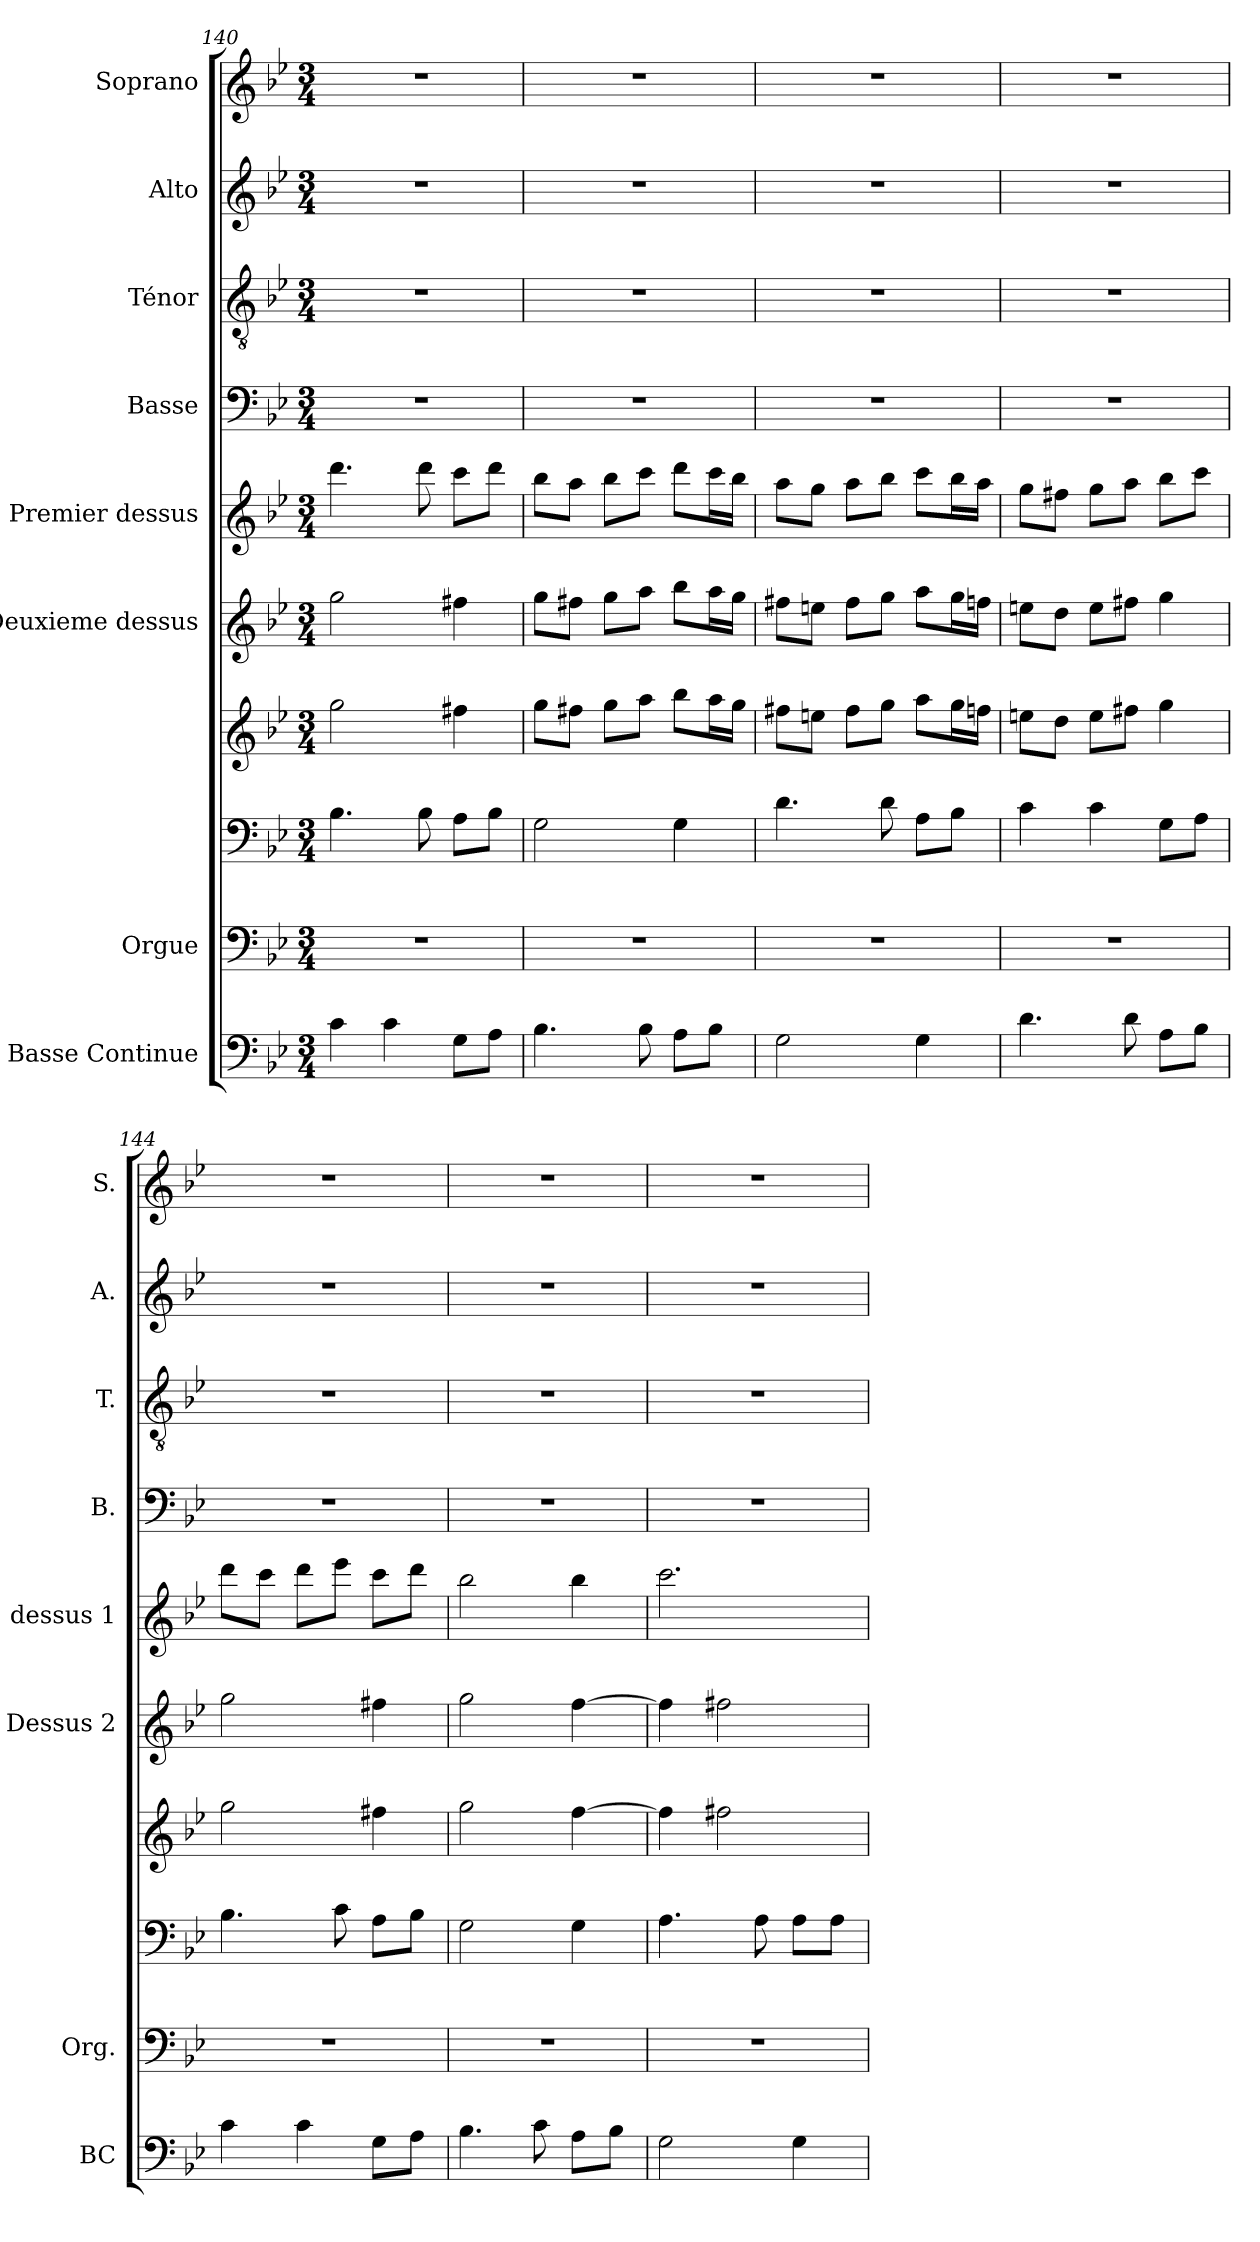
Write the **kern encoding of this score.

**kern	**kern	**kern	**kern	**kern	**kern	**kern	**kern	**kern	**kern
*part8	*part7	*part7	*part7	*part6	*part5	*part4	*part3	*part2	*part1
*staff10	*staff9	*staff8	*staff7	*staff6	*staff5	*staff4	*staff3	*staff2	*staff1
*I"Basse Continue	*I"Orgue	*	*	*I"Deuxieme dessus	*I"Premier dessus	*I"Basse	*I"Ténor	*I"Alto	*I"Soprano
*I'BC	*I'Org.	*	*	*I'Dessus 2	*I'dessus 1	*I'B.	*I'T.	*I'A.	*I'S.
*clefF4	*clefF4	*clefF4	*clefG2	*clefG2	*clefG2	*clefF4	*clefGv2	*clefG2	*clefG2
*k[b-e-]	*k[b-e-]	*k[b-e-]	*k[b-e-]	*k[b-e-]	*k[b-e-]	*k[b-e-]	*k[b-e-]	*k[b-e-]	*k[b-e-]
*M3/4	*M3/4	*M3/4	*M3/4	*M3/4	*M3/4	*M3/4	*M3/4	*M3/4	*M3/4
=140	=140	=140	=140	=140	=140	=140	=140	=140	=140
4c	2.r	4.B-\	2gg\	2gg	4.ddd	2.r	2.r	2.r	2.r
4c	.	.	.	.	.	.	.	.	.
.	.	8B-\	.	.	8ddd	.	.	.	.
8G\L	.	8A\L	4ff#X\	4ff#X	8ccc\L	.	.	.	.
8A\J	.	8B-\J	.	.	8ddd\J	.	.	.	.
=141	=141	=141	=141	=141	=141	=141	=141	=141	=141
4.B-	2.r	2G\	8gg\L	8gg\L	8bb-\L	2.r	2.r	2.r	2.r
.	.	.	8ff#X\J	8ff#X\J	8aa\J	.	.	.	.
.	.	.	8gg\L	8gg\L	8bb-\L	.	.	.	.
8B-	.	.	8aa\J	8aa\J	8ccc\J	.	.	.	.
8A\L	.	4G\	8bb-\L	8bb-\L	8ddd\L	.	.	.	.
8B-\J	.	.	16aa\L	16aa\L	16ccc\L	.	.	.	.
.	.	.	16gg\JJ	16gg\JJ	16bb-\JJ	.	.	.	.
=142	=142	=142	=142	=142	=142	=142	=142	=142	=142
2G	2.r	4.d\	8ff#X\L	8ff#X\L	8aa\L	2.r	2.r	2.r	2.r
.	.	.	8een\J	8een\J	8gg\J	.	.	.	.
.	.	.	8ff#\L	8ff#\L	8aa\L	.	.	.	.
.	.	8d\	8gg\J	8gg\J	8bb-\J	.	.	.	.
4G	.	8A\L	8aa\L	8aa\L	8ccc\L	.	.	.	.
.	.	8B-\J	16gg\L	16gg\L	16bb-\L	.	.	.	.
.	.	.	16ffn\JJ	16ffn\JJ	16aa\JJ	.	.	.	.
=143	=143	=143	=143	=143	=143	=143	=143	=143	=143
4.d	2.r	4c\	8een\L	8een\L	8gg\L	2.r	2.r	2.r	2.r
.	.	.	8dd\J	8dd\J	8ff#X\J	.	.	.	.
.	.	4c\	8ee\L	8ee\L	8gg\L	.	.	.	.
8d	.	.	8ff#X\J	8ff#X\J	8aa\J	.	.	.	.
8A\L	.	8G\L	4gg\	4gg	8bb-\L	.	.	.	.
8B-\J	.	8A\J	.	.	8ccc\J	.	.	.	.
!!LO:LB:g=z
=144	=144	=144	=144	=144	=144	=144	=144	=144	=144
4c	2.r	4.B-\	2gg\	2gg	8ddd\L	2.r	2.r	2.r	2.r
.	.	.	.	.	8ccc\J	.	.	.	.
4c	.	.	.	.	8ddd\L	.	.	.	.
.	.	8c\	.	.	8eee-\J	.	.	.	.
8G\L	.	8A\L	4ff#X\	4ff#X	8ccc\L	.	.	.	.
8A\J	.	8B-\J	.	.	8ddd\J	.	.	.	.
=145	=145	=145	=145	=145	=145	=145	=145	=145	=145
4.B-	2.r	2G\	2gg\	2gg	2bb-	2.r	2.r	2.r	2.r
8c	.	.	.	.	.	.	.	.	.
8A\L	.	4G\	[4ff\	[4ff	4bb-	.	.	.	.
8B-\J	.	.	.	.	.	.	.	.	.
=146	=146	=146	=146	=146	=146	=146	=146	=146	=146
2G	2.r	4.A\	4ff\]	4ff]	2.ccc	2.r	2.r	2.r	2.r
.	.	.	2ff#X\	2ff#X	.	.	.	.	.
.	.	8A\	.	.	.	.	.	.	.
4G	.	8A\L	.	.	.	.	.	.	.
.	.	8A\J	.	.	.	.	.	.	.
=	=	=	=	=	=	=	=	=	=
*-	*-	*-	*-	*-	*-	*-	*-	*-	*-
